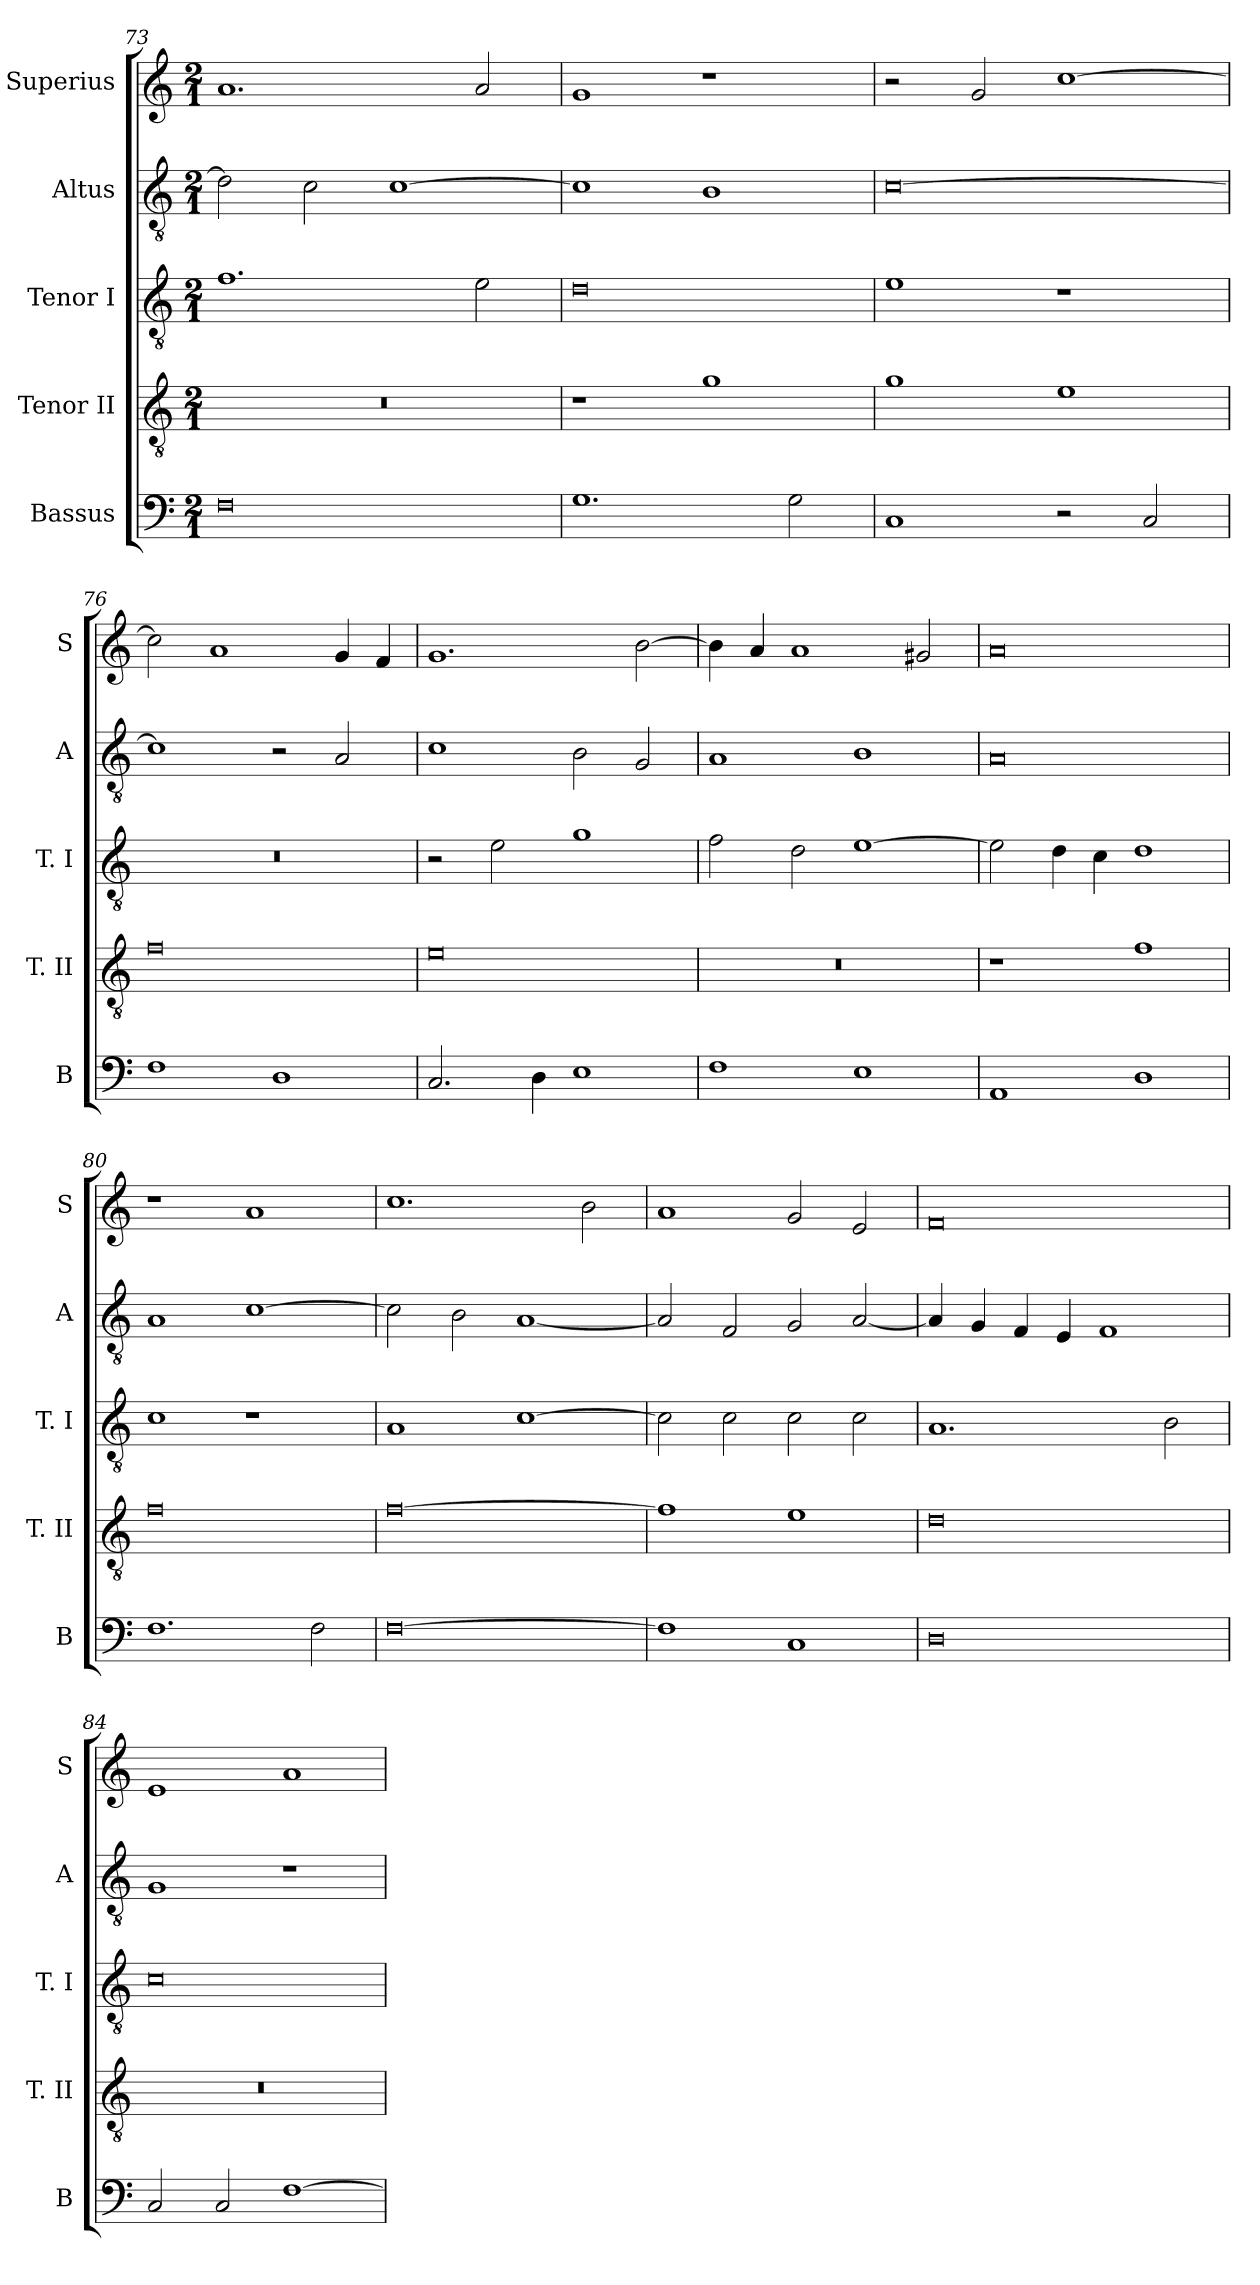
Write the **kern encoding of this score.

**kern	**kern	**kern	**kern	**kern
*part5	*part4	*part3	*part2	*part1
*staff5	*staff4	*staff3	*staff2	*staff1
*I"Bassus	*I"Tenor II	*I"Tenor I	*I"Altus	*I"Superius
*I'B	*I'T. II	*I'T. I	*I'A	*I'S
*clefF4	*clefGv2	*clefGv2	*clefGv2	*clefG2
*k[]	*k[]	*k[]	*k[]	*k[]
*C:	*C:	*C:	*C:	*C:
*M2/1	*M2/1	*M2/1	*M2/1	*M2/1
=73	=73	=73	=73	=73
0F	0r	1.f	2d]	1.a
.	.	.	2c	.
.	.	.	[1c	.
.	.	2e	.	2a
=74	=74	=74	=74	=74
1.G	1r	0d	1c]	1g
.	1g	.	1B	1r
2G	.	.	.	.
=75	=75	=75	=75	=75
1C	1g	1e	[0c	2r
.	.	.	.	2g
2r	1e	1r	.	[1cc
2C	.	.	.	.
=76	=76	=76	=76	=76
1F	0f	0r	1c]	2cc]
.	.	.	.	1a
1D	.	.	2r	.
.	.	.	2A	4g
.	.	.	.	4f
=77	=77	=77	=77	=77
2.C	0e	2r	1c	1.g
.	.	2e	.	.
4D	.	.	.	.
1E	.	1g	2B	.
.	.	.	2G	[2b
=78	=78	=78	=78	=78
1F	0r	2f	1A	4b]
.	.	.	.	4a
.	.	2d	.	1a
1E	.	[1e	1B	.
.	.	.	.	2g#X
=79	=79	=79	=79	=79
1AA	1r	2e]	0A	0a
.	.	4d	.	.
.	.	4c	.	.
1D	1f	1d	.	.
=80	=80	=80	=80	=80
1.F	0f	1c	1A	1r
.	.	1r	[1c	1a
2F	.	.	.	.
=81	=81	=81	=81	=81
[0F	[0f	1A	2c]	1.cc
.	.	.	2B	.
.	.	[1c	[1A	.
.	.	.	.	2b
=82	=82	=82	=82	=82
1F]	1f]	2c]	2A]	1a
.	.	2c	2F	.
1C	1e	2c	2G	2g
.	.	2c	[2A	2e
=83	=83	=83	=83	=83
0D	0d	1.A	4A]	0f
.	.	.	4G	.
.	.	.	4F	.
.	.	.	4E	.
.	.	.	1F	.
.	.	2B	.	.
=84	=84	=84	=84	=84
2C	0r	0c	1G	1e
2C	.	.	.	.
[1F	.	.	1r	1a
=	=	=	=	=
*-	*-	*-	*-	*-
